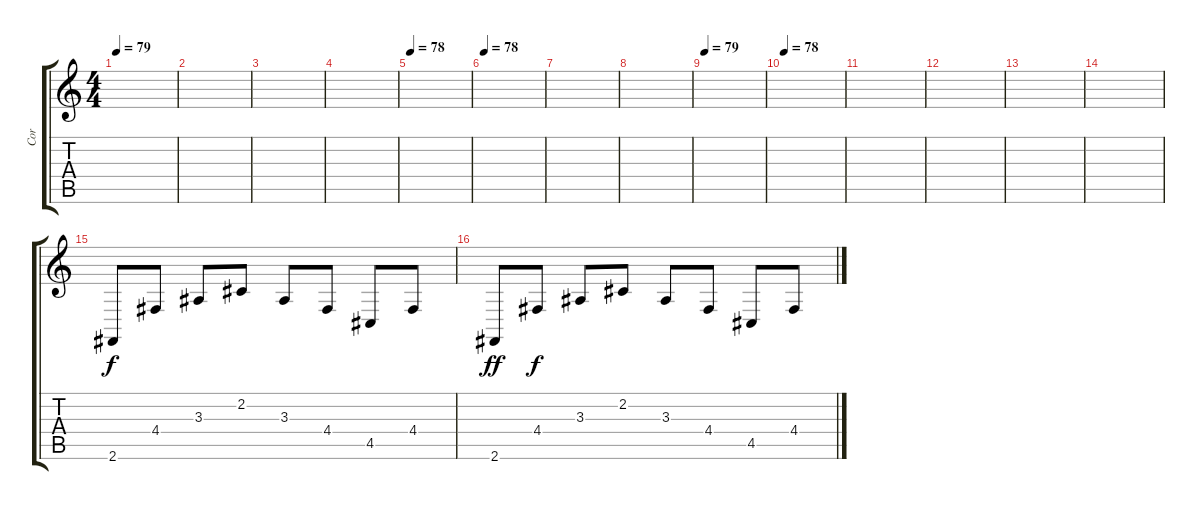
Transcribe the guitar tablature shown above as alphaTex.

\track ("Cor" "Cor") {instrument frenchhorn}
\staff {score tabs}
\tuning (E4 B3 G3 D3 A2 E2) {hide}
\ts (4 4)
\tempo 79
\clef g2
\ks c
|
|
|
|
\tempo 78
|
\tempo 78
|
|
|
\tempo 79
|
\tempo 78
|
|
|
|
|
2.6.8 4.4.8{dy f} 3.3.8 2.2.8 3.3.8 4.4.8 4.5.8 4.4.8 |
2.6.8{dy ff} 4.4.8{dy f} 3.3.8 2.2.8 3.3.8 4.4.8 4.5.8 4.4.8
